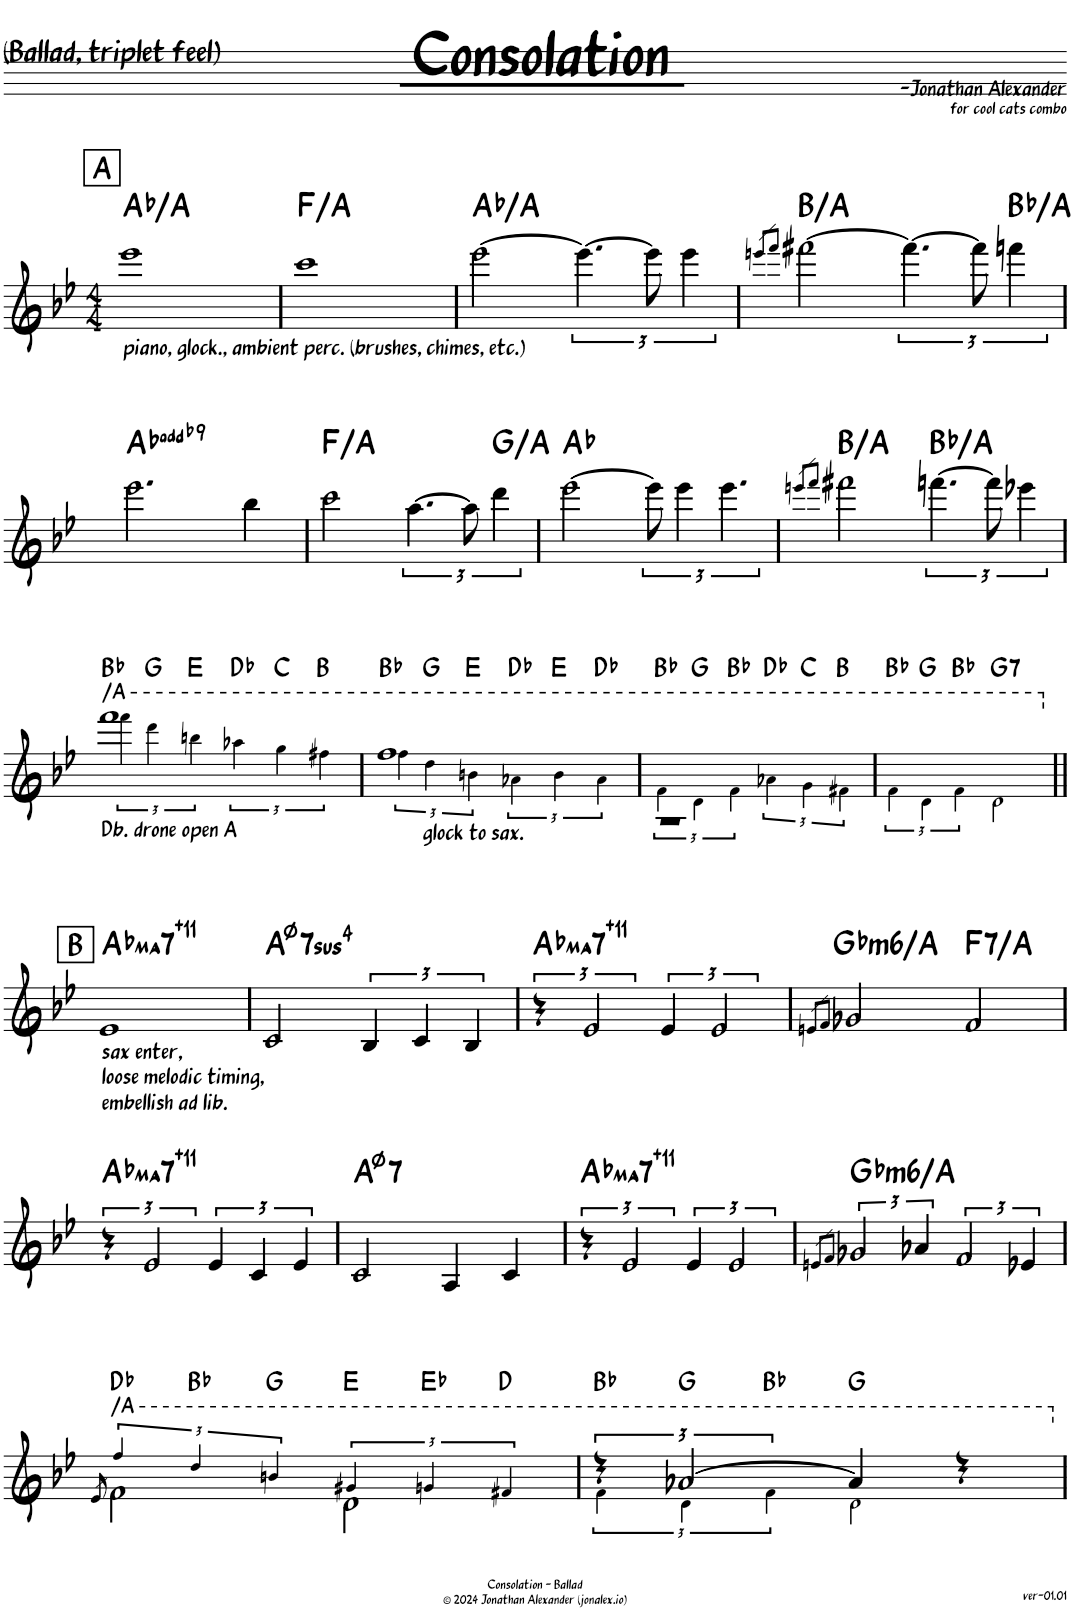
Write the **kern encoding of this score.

**kern	**harte
*part1	*part1
*staff1	*
*I"Piano	*
*I'Pno.	*
*clefG2	*
*k[b-e-]	*
*M4/4	*
=1	=1
1ryy	.
!!LO:LB:g=z
=2-	=2-
!!LO:REH:place=s1:a:B:rj:fs=14:t=A
*M4/4	*
!LO:TX:b:t=piano, glock., ambient perc. (brushes, chimes, etc.)	!
1eee-	Ab:maj/#1
=3	=3
1ccc	F:maj/3
=4	=4
[2eee-\	Ab:maj/#1
6.eee-\_	.
12eee-\]	.
6eee-\	.
=5	=5
8qeeen/L	.
8qfff/J	.
[2fff#X\	B:maj/b7
6.fff#\_	.
12fff#\]	.
6fffn\	Bb:maj/7
!!LO:LB:g=z
=6	=6
2.eee-\	Ab:maj(b9)
4bb-\	.
=7	=7
2ccc\	F:maj/3
[6.aa\	.
12aa\]	.
6ddd\	G:maj/2
=8	=8
[2eee-\	Ab:maj
12eee-\]	.
6eee-\	.
6.eee-\	.
=9	=9
8qeeen/L	.
8qfff/J	.
2fff#X\	B:maj/b7
[6.fffn\	Bb:maj/7
12fff\]	.
6eee-X\	.
!!LO:LB:g=z
=10	=10
!LO:TX:b:t=Db. drone open A	!
!LO:TX:a:t=/A	!
!LO:N:head=solid	!
*^	*
6fff!\	1fff	Bb:maj
6ddd!\	.	G:maj
6bbn!\	.	E:maj
6aa-X!\	.	Db:maj
6gg!\	.	C:maj
6ff#X!\	.	B:maj
=11	=11	=11
!LO:N:head=solid	!	!
6ff!\	1ff	Bb:maj
!LO:TX:b:t=glock to sax.	!	!
6dd!\	.	G:maj
6bn!\	.	E:maj
6a-X!\	.	Db:maj
6b!\	.	E:maj
6a-!\	.	Db:maj
=12	=12	=12
!LO:N:head=solid	!	!
6f!\	1r	Bb:maj
6d!\	.	G:maj
6f!\	.	Bb:maj
6a-X!\	.	Db:maj
6g!\	.	C:maj
6f#X!\	.	B:maj
*v	*v	*
=13	=13
6f!\	Bb:maj
6d!\	G:maj
6f!\	Bb:maj
!	!LO:H:kt=7
2d!\	G:7
!!LO:LB:g=z
!!LO:REH:place=s1:a:B:rj:fs=14:t=B
=14||	=14||
!LO:TX:b:t=sax enter,	!
!LO:TX:b:t=loose melodic timing,	!
!LO:TX:b:t=embellish ad lib.	!LO:H:kt=ma7
1e-	Ab:maj7(#11)
=15	=15
!	!LO:H:kt=74
2c/	A:sus4(7)
6B-/	.
6c/	.
6B-/	.
=16	=16
!	!LO:H:kt=ma7
6r	Ab:maj7(#11)
3e-/	.
6e-/	.
3e-/	.
=17	=17
8qen/L	.
8qf/J	.
!	!LO:H:kt=m6
2g-X/	Gb:min6/#2
!	!LO:H:kt=7
2f/	F:7/3
!!LO:LB:g=z
=18	=18
!	!LO:H:kt=ma7
6r	Ab:maj7(#11)
3e-/	.
6e-/	.
6c/	.
6e-/	.
=19	=19
!	!LO:H:kt=7
2c/	A:hdim7
4A/	.
4c/	.
=20	=20
!	!LO:H:kt=ma7
6r	Ab:maj7(#11)
3e-/	.
6e-/	.
3e-/	.
=21	=21
8qen/L	.
8qf/J	.
!	!LO:H:kt=m6
3g-X/	Gb:min6/#2
6a-X/	.
3f/	.
6e-X/	.
!!LO:LB:g=z
=22	=22
8qe-/	.
*^	*
!LO:TX:a:t=/A	!	!
2f\	6ff!/	Db:maj
.	6dd!/	Bb:maj
.	6bn!/	G:maj
2d\	6g#X!/	E:maj
.	6gn!/	Eb:maj
.	6f#X!/	D:maj
=23	=23	=23
6r	6f!\	Bb:maj
[>3a-X/	6d!\	G:maj
.	6f!\	Bb:maj
4a-/]	2d!\	G:maj
4r	.	.
*v	*v	*
=	=
*-	*-
